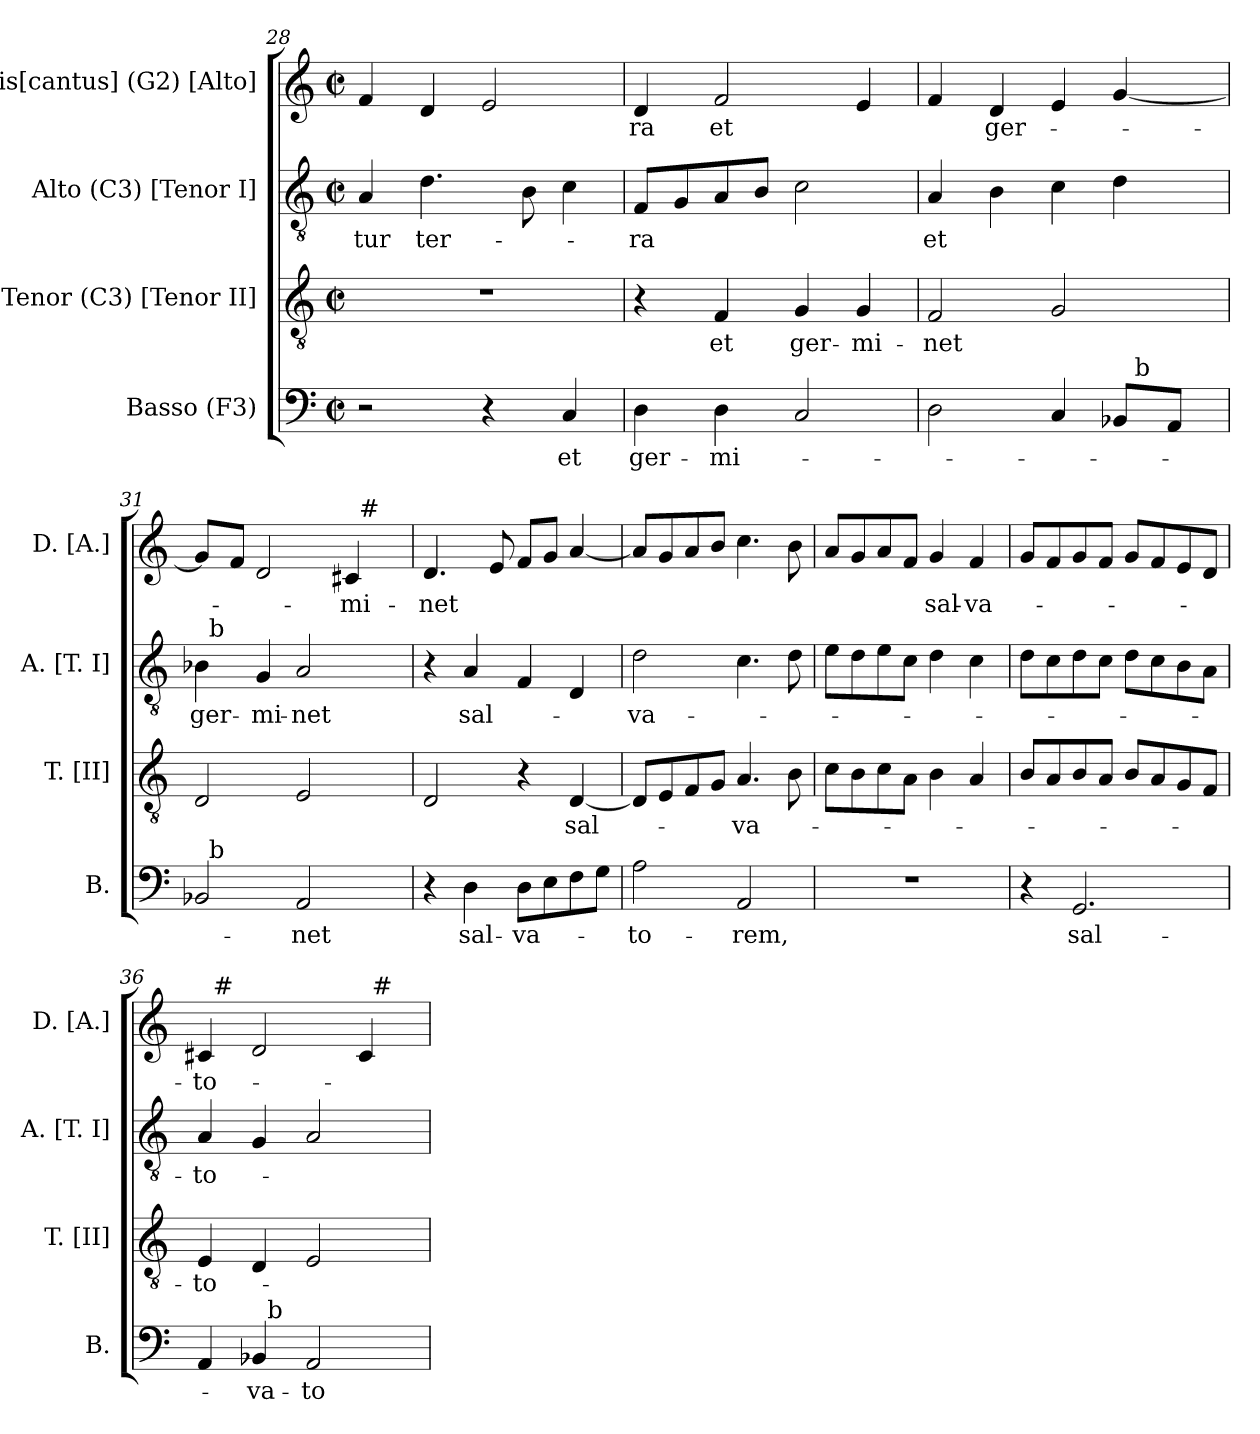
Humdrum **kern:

**kern	**text	**kern	**text	**kern	**text	**kern	**text
*part4	*part4	*part3	*part3	*part2	*part2	*part1	*part1
*staff4	*staff4	*staff3	*staff3	*staff2	*staff2	*staff1	*staff1
*I"Basso (F3)	*	*I"Tenor (C3) [Tenor II]	*	*I"Alto (C3) [Tenor I]	*	*I"Dis[cantus] (G2) [Alto]	*
*I'B.	*	*I'T. [II]	*	*I'A. [T. I]	*	*I'D. [A.]	*
*clefF4	*	*clefGv2	*	*clefGv2	*	*clefG2	*
*	*	*ITrd7c12	*	*ITrd7c12	*	*	*
*k[]	*	*k[]	*	*k[]	*	*k[]	*
*C:	*	*C:	*	*C:	*	*C:	*
*M2/2	*	*M2/2	*	*M2/2	*	*M2/2	*
*met(c|)	*	*met(c|)	*	*met(c|)	*	*met(c|)	*
=28	=28	=28	=28	=28	=28	=28	=28
!	!	!	!	!	!LO:LY:b:color=#000000	!	!
2r	.	1r	.	4AAi/	-tur	4fi/	.
!	!	!	!	!	!LO:LY:b:color=#000000	!	!
.	.	.	.	4.Di\	ter-	4di/	.
4r	.	.	.	.	.	2ei/	.
.	.	.	.	8BBi\	.	.	.
!	!LO:LY:b:color=#000000	!	!	!	!	!	!
4Ci/	et	.	.	4Ci\	.	.	.
!!LO:LB:g=z
=29	=29	=29	=29	=29	=29	=29	=29
!	!LO:LY:b:color=#000000	!	!	!	!	!	!
!	!	!	!	!	!LO:LY:b:color=#000000	!	!
!	!	!	!	!	!	!	!LO:LY:b:color=#000000
4Di\	ger-	4r	.	8FFi/L	-ra	4di/	-ra
.	.	.	.	8GGi/	.	.	.
!	!LO:LY:b:color=#000000	!	!	!	!	!	!
!	!	!	!LO:LY:b:color=#000000	!	!	!	!
!	!	!	!	!	!	!	!LO:LY:b:color=#000000
4Di\	-mi-	4FFi/	et	8AAi/	.	2fi/	et
.	.	.	.	8BBi/J	.	.	.
!	!	!	!LO:LY:b:color=#000000	!	!	!	!
2Ci/	.	4GGi/	ger-	2Ci\	.	.	.
!	!	!	!LO:LY:b:color=#000000	!	!	!	!
.	.	4GGi/	-mi-	.	.	4ei/	.
=30	=30	=30	=30	=30	=30	=30	=30
!	!	!	!LO:LY:b:color=#000000	!	!	!	!
!	!	!	!	!	!LO:LY:b:color=#000000	!	!
*^	*	*	*	*	*	*	*
2Di\	2ryy	.	2FFi/	-net	4AAi/	et	4fi/	.
!	!	!	!	!	!	!	!	!LO:LY:b:color=#000000
.	.	.	.	.	4BBi\	.	4di/	ger-
4Ci/	4ryy	.	2GGi/	.	4Ci\	.	4ei/	.
8BB-i/L	32ryy	.	.	.	4Di\	.	[<4gi/	.
.	256ryy	.	.	.	.	.	.	.
!	!LO:TX:a:t=b	!	!	!	!	!	!	!
.	8ryy	.	.	.	.	.	.	.
8AAi/J	.	.	.	.	.	.	.	.
.	16ryy	.	.	.	.	.	.	.
.	64..ryy	.	.	.	.	.	.	.
=31	=31	=31	=31	=31	=31	=31	=31	=31
!	!	!	!	!	!	!LO:LY:b:color=#000000	!	!
*	*	*	*	*	*^	*	*^	*
2BB-i/	32ryy	.	2DDi/	.	4BB-i\	32ryy	ger-	8gi/L]	2ryy	.
.	256ryy	.	.	.	.	256ryy	.	.	.	.
!	!	!	!	!	!	!LO:TX:a:t=b	!	!	!	!
!	!LO:TX:a:t=b	!	!	!	!	!	!	!	!	!
.	2ryy	.	.	.	.	2ryy	.	.	.	.
.	.	.	.	.	.	.	.	8fi/J	.	.
!	!	!	!	!	!	!	!LO:LY:b:color=#000000	!	!	!
.	.	.	.	.	4GGi/	.	-mi-	2di/	.	.
!	!	!LO:LY:b:color=#000000	!	!	!	!	!	!	!	!
!	!	!	!	!	!	!	!LO:LY:b:color=#000000	!	!	!
2AAi/	.	-net	2EEi/	.	2AAi/	.	-net	.	4ryy	.
.	4ryy	.	.	.	.	4ryy	.	.	.	.
!	!	!	!	!	!	!	!	!	!	!LO:LY:b:color=#000000
.	.	.	.	.	.	.	.	4c#i/	32ryy	-mi-
.	.	.	.	.	.	.	.	.	256ryy	.
!	!	!	!	!	!	!	!	!	!LO:TX:a:t=#	!
.	8ryy	.	.	.	.	8ryy	.	.	8ryy	.
.	16ryy	.	.	.	.	16ryy	.	.	16ryy	.
.	64..ryy	.	.	.	.	64..ryy	.	.	64..ryy	.
*	*	*	*	*	*v	*v	*	*	*	*
*v	*v	*	*	*	*	*	*v	*v	*
=32	=32	=32	=32	=32	=32	=32	=32
*^	*	*	*	*^	*	*^	*
!	!	!	!	!	!	!	!	!	!	!LO:LY:b:color=#000000
*	*	*	*	*	*v	*v	*	*	*	*
*v	*v	*	*	*	*	*	*v	*v	*
4r	.	2DDi/	.	4r	.	4.di/	-net
!	!LO:LY:b:color=#000000	!	!	!	!	!	!
!	!	!	!	!	!LO:LY:b:color=#000000	!	!
4Di\	sal-	.	.	4AAi/	sal-	.	.
.	.	.	.	.	.	8ei/	.
!	!LO:LY:b:color=#000000	!	!	!	!	!	!
8Di\L	-va-	4r	.	4FFi/	.	8fi/L	.
8Ei\	.	.	.	.	.	8gi/J	.
!	!	!	!LO:LY:b:color=#000000	!	!	!	!
8Fi\	.	[<4DDi/	sal-	4DDi/	.	[<4ai/	.
8Gi\J	.	.	.	.	.	.	.
!!LO:PB:g=z
=33	=33	=33	=33	=33	=33	=33	=33
!	!LO:LY:b:color=#000000	!	!	!	!	!	!
!	!	!	!	!	!LO:LY:b:color=#000000	!	!
2Ai\	-to-	8DDi/L]	.	2Di\	-va-	8ai/L]	.
.	.	8EEi/	.	.	.	8gi/	.
.	.	8FFi/	.	.	.	8ai/	.
.	.	8GGi/J	.	.	.	8bi/J	.
!	!LO:LY:b:color=#000000	!	!	!	!	!	!
!	!	!	!LO:LY:b:color=#000000	!	!	!	!
2AAi/	-rem,	4.AAi/	-va-	4.Ci\	.	4.cci\	.
.	.	8BBi\	.	8Di\	.	8bi\	.
=34	=34	=34	=34	=34	=34	=34	=34
1r	.	8Ci\L	.	8Ei\L	.	8ai/L	.
.	.	8BBi\	.	8Di\	.	8gi/	.
.	.	8Ci\	.	8Ei\	.	8ai/	.
.	.	8AAi\J	.	8Ci\J	.	8fi/J	.
!	!	!	!	!	!	!	!LO:LY:b:color=#000000
.	.	4BBi\	.	4Di\	.	4gi/	sal-
!	!	!	!	!	!	!	!LO:LY:b:color=#000000
.	.	4AAi/	.	4Ci\	.	4fi/	-va-
=35	=35	=35	=35	=35	=35	=35	=35
4r	.	8BBi/L	.	8Di\L	.	8gi/L	.
.	.	8AAi/	.	8Ci\	.	8fi/	.
!	!LO:LY:b:color=#000000	!	!	!	!	!	!
2.GGi/	sal-	8BBi/	.	8Di\	.	8gi/	.
.	.	8AAi/J	.	8Ci\J	.	8fi/J	.
.	.	8BBi/L	.	8Di\L	.	8gi/L	.
.	.	8AAi/	.	8Ci\	.	8fi/	.
.	.	8GGi/	.	8BBi\	.	8ei/	.
.	.	8FFi/J	.	8AAi\J	.	8di/J	.
=36	=36	=36	=36	=36	=36	=36	=36
!	!	!	!LO:LY:b:color=#000000	!	!	!	!
!	!	!	!	!	!LO:LY:b:color=#000000	!	!
!	!	!	!	!	!	!	!LO:LY:b:color=#000000
*^	*	*	*	*	*	*^	*
4AAi/	4ryy	.	4EEi/	-to-	4AAi/	-to-	4c#i/	32ryy	-to-
.	.	.	.	.	.	.	.	256ryy	.
!	!	!	!	!	!	!	!	!LO:TX:a:t=#	!
.	.	.	.	.	.	.	.	2ryy	.
!	!	!LO:LY:b:color=#000000	!	!	!	!	!	!	!
4BB-i/	32ryy	-va-	4DDi/	.	4GGi/	.	2di/	.	.
.	256ryy	.	.	.	.	.	.	.	.
!	!LO:TX:a:t=b	!	!	!	!	!	!	!	!
.	2ryy	.	.	.	.	.	.	.	.
!	!	!LO:LY:b:color=#000000	!	!	!	!	!	!	!
2AAi/	.	-to-	2EEi/	.	2AAi/	.	.	.	.
.	.	.	.	.	.	.	.	4ryy	.
.	.	.	.	.	.	.	4c#i/	.	.
!	!	!	!	!	!	!	!	!LO:TX:a:t=#	!
.	8ryy	.	.	.	.	.	.	8ryy	.
.	16ryy	.	.	.	.	.	.	16ryy	.
.	64..ryy	.	.	.	.	.	.	64..ryy	.
*v	*v	*	*	*	*	*	*v	*v	*
=	=	=	=	=	=	=	=
*-	*-	*-	*-	*-	*-	*-	*-
